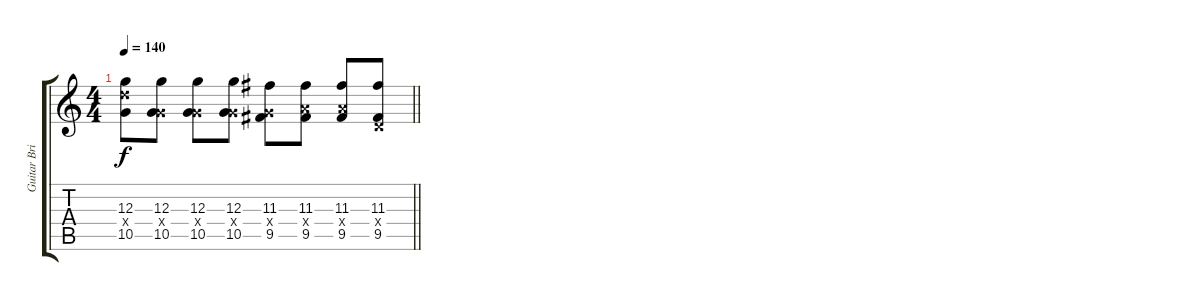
\track ("Guitar Bridge (optional)" "Guitar Bri") {mute instrument acousticguitarsteel}
\staff {score tabs}
\tuning (E4 B3 G3 D3 A2 E2) {hide}
\ts (4 4)
\tempo 140
\clef g2
\barLineRight lightlight
\ks c
(12.3 12.4{x} 10.5).8{dy f} (12.3 5.4{x} 10.5).8 (12.3 5.4{x} 10.5).8 (12.3 5.4{x} 10.5).8 (11.3 5.4{x} 9.5).8 (11.3 7.4{x} 9.5).8 (11.3 7.4{x} 9.5).8 (11.3 0.4{x} 9.5).8
